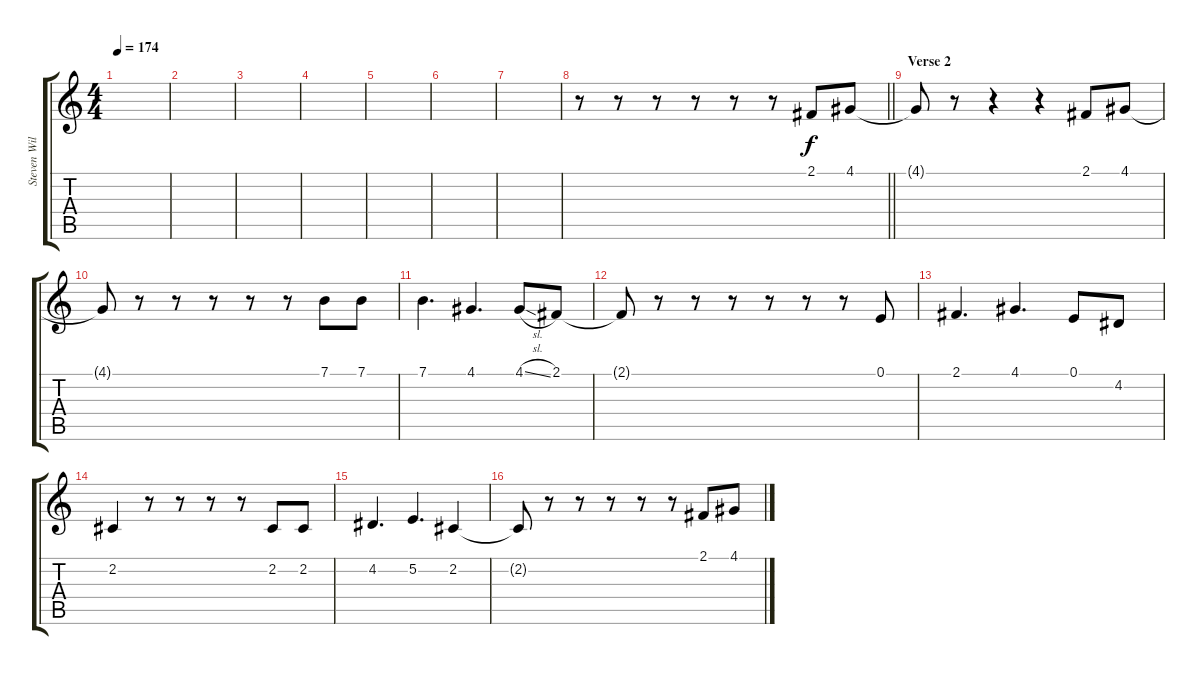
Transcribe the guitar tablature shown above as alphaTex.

\track ("Steven Wilson (Vocals)" "Steven Wil") {instrument altosax}
\staff {score tabs}
\tuning (E4 B3 G3 D3 A2 E2) {hide}
\ts (4 4)
\tempo 174
\clef g2
\ks c
|
|
|
|
|
|
|
\barLineRight lightlight
r.8 r.8 r.8 r.8 r.8 r.8 2.1.8 4.1.8 |
\section ("" "Verse 2")
4.1{t}.8 r.8 r.4 r.4 2.1.8 4.1.8 |
4.1{t}.8 r.8 r.8 r.8 r.8 r.8 7.1.8 7.1.8 |
7.1.4{d} 4.1.4{d} 4.1{sl}.8 2.1.8 |
2.1{t}.8 r.8 r.8 r.8 r.8 r.8 r.8 0.1.8 |
2.1.4{d} 4.1.4{d} 0.1.8 4.2.8 |
2.2.4 r.8 r.8 r.8 r.8 2.2.8 2.2.8 |
4.2.4{d} 5.2.4{d} 2.2.4 |
2.2{t}.8 r.8 r.8 r.8 r.8 r.8 2.1.8 4.1.8
